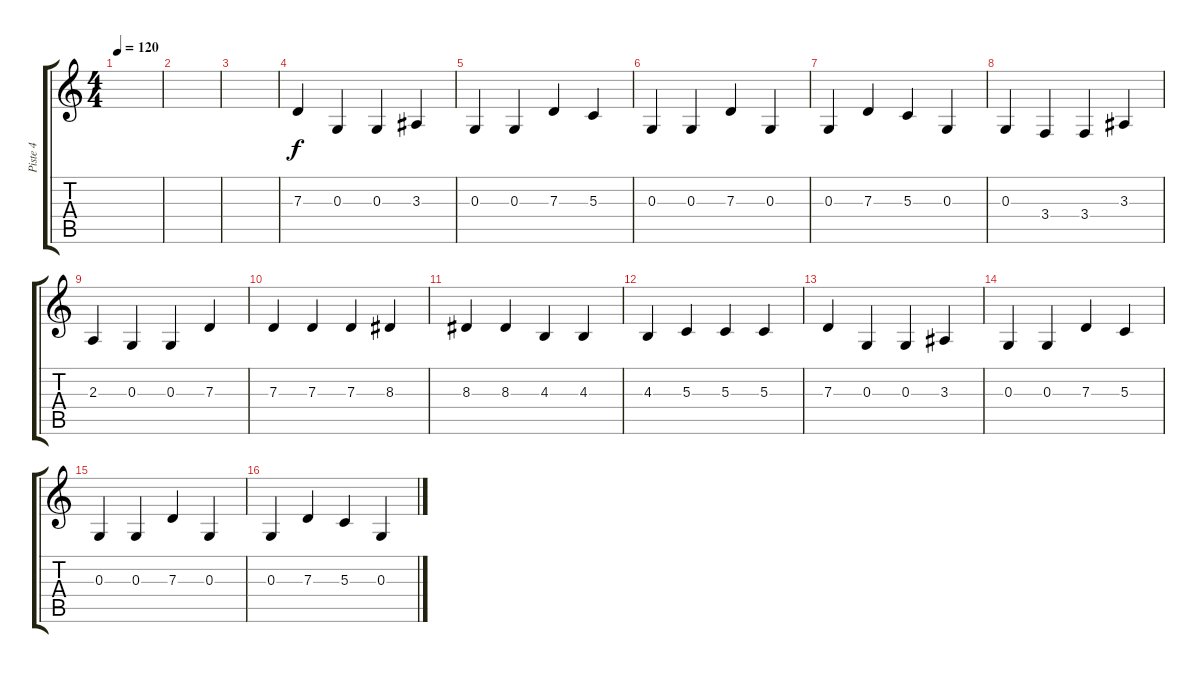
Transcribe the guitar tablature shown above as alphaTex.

\track ("Piste 4" "Piste 4") {instrument orchestrahit}
\staff {score tabs}
\tuning (E4 B3 G3 D3 A2 E2) {hide}
\ts (4 4)
\tempo 120
\clef g2
\ks c
|
|
|
7.3.4 0.3.4 0.3.4 3.3.4 |
0.3.4 0.3.4 7.3.4 5.3.4 |
0.3.4 0.3.4 7.3.4 0.3.4 |
0.3.4 7.3.4 5.3.4 0.3.4 |
0.3.4 3.4.4 3.4.4 3.3.4 |
2.3.4 0.3.4 0.3.4 7.3.4 |
7.3.4 7.3.4 7.3.4 8.3.4 |
8.3.4 8.3.4 4.3.4 4.3.4 |
4.3.4 5.3.4 5.3.4 5.3.4 |
7.3.4 0.3.4 0.3.4 3.3.4 |
0.3.4 0.3.4 7.3.4 5.3.4 |
0.3.4 0.3.4 7.3.4 0.3.4 |
0.3.4 7.3.4 5.3.4 0.3.4
